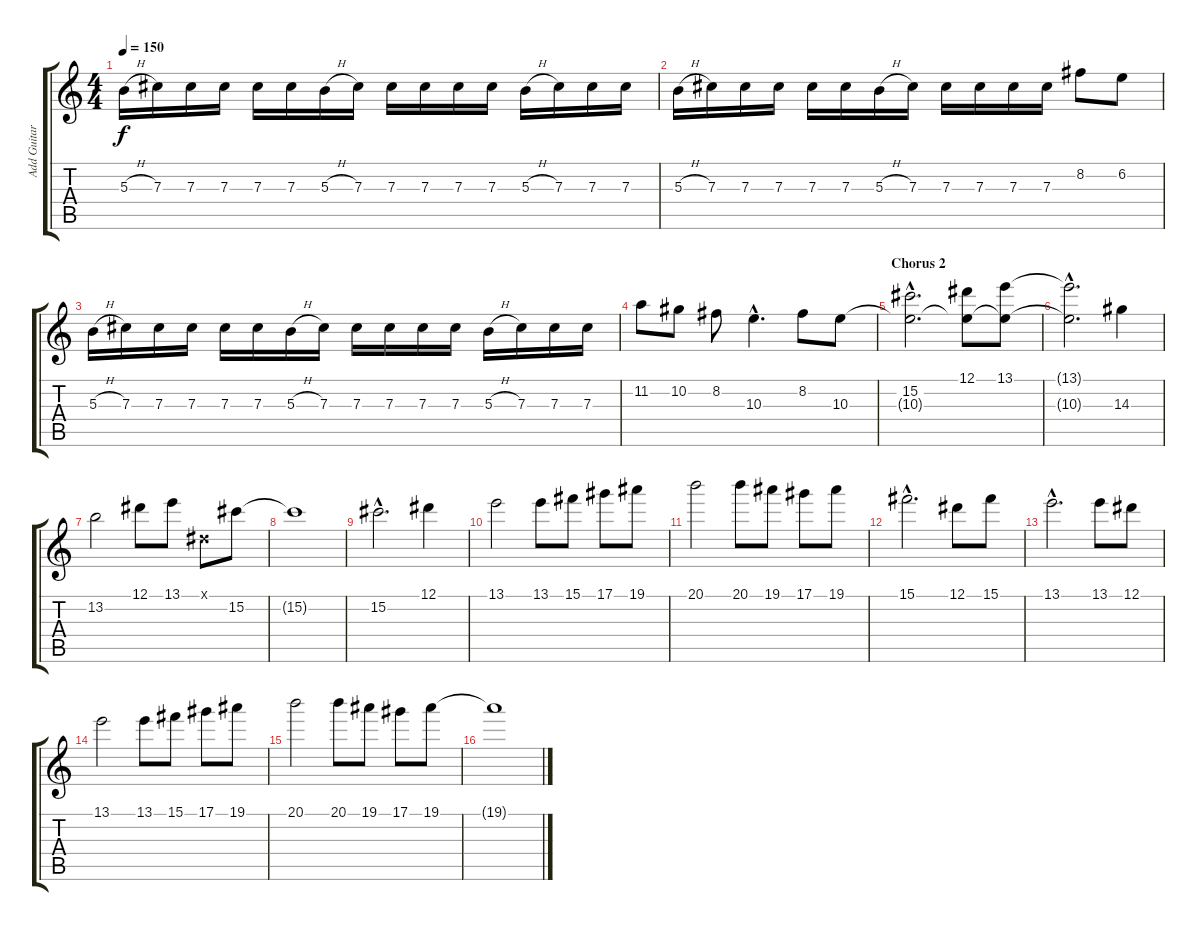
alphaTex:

\track ("Add Guitar 1" "Add Guitar") {instrument distortionguitar}
\staff {score tabs}
\tuning (Eb4 Bb3 Gb3 Db3 Ab2 Eb2) {hide}
\ts (4 4)
\tempo 150
\clef g2
\ks c
5.3{h}.16{dy f} 7.3.16 7.3.16 7.3.16 7.3.16 7.3.16 5.3{h}.16 7.3.16 7.3.16 7.3.16 7.3.16 7.3.16 5.3{h}.16 7.3.16 7.3.16 7.3.16 |
5.3{h}.16 7.3.16 7.3.16 7.3.16 7.3.16 7.3.16 5.3{h}.16 7.3.16 7.3.16 7.3.16 7.3.16 7.3.16 8.2.8 6.2.8 |
5.3{h}.16 7.3.16 7.3.16 7.3.16 7.3.16 7.3.16 5.3{h}.16 7.3.16 7.3.16 7.3.16 7.3.16 7.3.16 5.3{h}.16 7.3.16 7.3.16 7.3.16 |
11.2.8 10.2.8 8.2.8 10.3{hac}.4{d} 8.2.8 10.3.8 |
\section ("" "Chorus 2")
(15.2{hac} 10.3{hac t}).2{d} (12.1 10.3{t}).8 (13.1 10.3{t}).8 |
(13.1{hac t} 10.3{hac t}).2{d} 14.3.4 |
13.2.2 12.1.8 13.1.8 0.1{x}.8 15.2.8 |
15.2{t}.1 |
15.2{hac}.2{d} 12.1.4 |
13.1.2 13.1.8 15.1.8 17.1.8 19.1.8 |
20.1.2 20.1.8 19.1.8 17.1.8 19.1.8 |
15.1{hac}.2{d} 12.1.8 15.1.8 |
13.1{hac}.2{d} 13.1.8 12.1.8 |
13.1.2 13.1.8 15.1.8 17.1.8 19.1.8 |
20.1.2 20.1.8 19.1.8 17.1.8 19.1.8 |
19.1{t}.1
